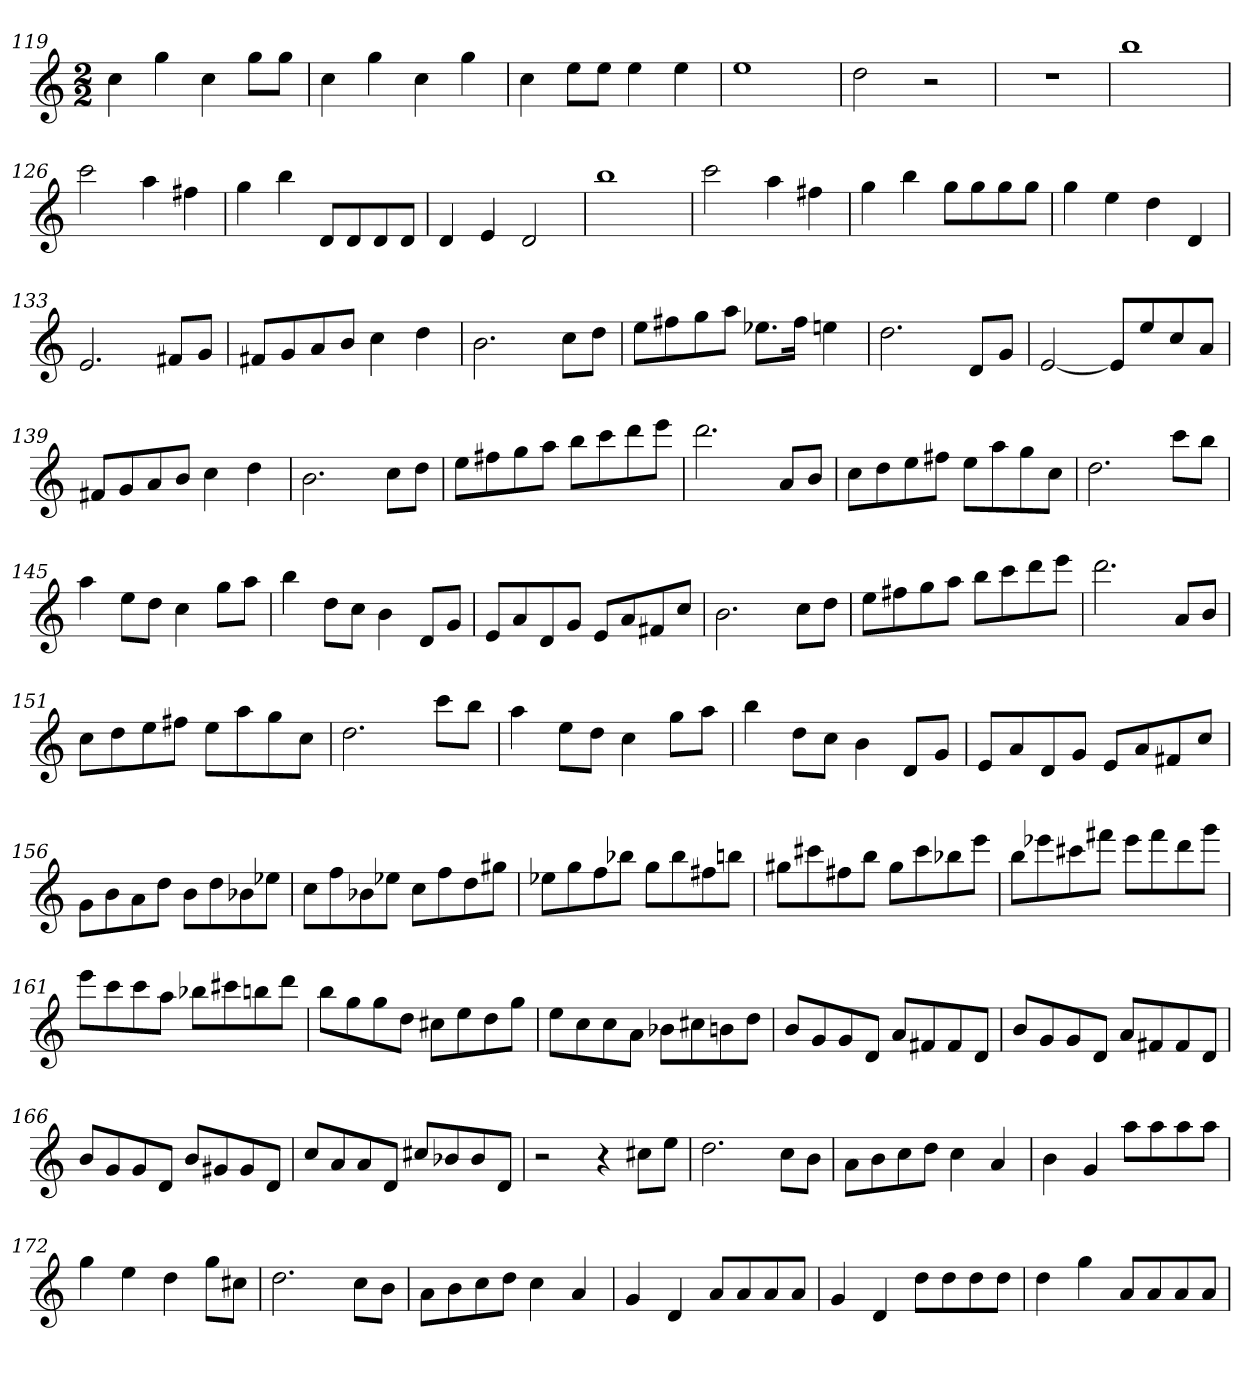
**kern
*part1
*staff1
*clefG2
*k[]
*C:
*M2/2
=119
4cc
4gg
4cc
8gg\L
8gg\J
=120
4cc
4gg
4cc
4gg
=121
4cc
8ee\L
8ee\J
4ee
4ee
=122
1ee
=123
2dd
2r
=124
1r
=125
1bb
=126
2ccc
4aa
4ff#X
=127
4gg
4bb
8d/L
8d/
8d/
8d/J
=128
4d
4e
2d
=129
1bb
=130
2ccc
4aa
4ff#X
=131
4gg
4bb
8gg\L
8gg\
8gg\
8gg\J
=132
4gg
4ee
4dd
4d
=133
2.e
8f#X/L
8g/J
=134
8f#X/L
8g/
8a/
8b/J
4cc
4dd
=135
2.b
8cc\L
8dd\J
=136
8ee\L
8ff#X\
8gg\
8aa\J
8.ee-X\L
16ff#\Jk
4een
=137
2.dd
8d/L
8g/J
=138
[2e
8e/L]
8ee/
8cc/
8a/J
=139
8f#X/L
8g/
8a/
8b/J
4cc
4dd
=140
2.b
8cc\L
8dd\J
=141
8ee\L
8ff#X\
8gg\
8aa\J
8bb\L
8ccc\
8ddd\
8eee\J
=142
2.ddd
8a/L
8b/J
=143
8cc\L
8dd\
8ee\
8ff#X\J
8ee\L
8aa\
8gg\
8cc\J
=144
2.dd
8ccc\L
8bb\J
=145
4aa
8ee\L
8dd\J
4cc
8gg\L
8aa\J
=146
4bb
8dd\L
8cc\J
4b
8d/L
8g/J
=147
8e/L
8a/
8d/
8g/J
8e/L
8a/
8f#X/
8cc/J
=148
2.b
8cc\L
8dd\J
=149
8ee\L
8ff#X\
8gg\
8aa\J
8bb\L
8ccc\
8ddd\
8eee\J
=150
2.ddd
8a/L
8b/J
=151
8cc\L
8dd\
8ee\
8ff#X\J
8ee\L
8aa\
8gg\
8cc\J
=152
2.dd
8ccc\L
8bb\J
=153
4aa
8ee\L
8dd\J
4cc
8gg\L
8aa\J
=154
4bb
8dd\L
8cc\J
4b
8d/L
8g/J
=155
8e/L
8a/
8d/
8g/J
8e/L
8a/
8f#X/
8cc/J
=156
8g\L
8b\
8a\
8dd\J
8b\L
8dd\
8b-X\
8ee-X\J
=157
8cc\L
8ff\
8b-X\
8ee-X\J
8cc\L
8ff\
8dd\
8gg#X\J
=158
8ee-X\L
8gg\
8ff\
8bb-X\J
8gg\L
8bb-\
8ff#X\
8bbn\J
=159
8gg#X\L
8ccc#X\
8ff#X\
8bb\J
8gg#\L
8ccc#\
8bb-X\
8eee\J
=160
8bb\L
8eee-X\
8ccc#X\
8fff#X\J
8eee-\L
8fff#\
8ddd\
8ggg\J
=161
8eee\L
8ccc\
8ccc\
8aa\J
8bb-X\L
8ccc#X\
8bbn\
8ddd\J
=162
8bb\L
8gg\
8gg\
8dd\J
8cc#X\L
8ee\
8dd\
8gg\J
=163
8ee\L
8cc\
8cc\
8a\J
8b-X\L
8cc#X\
8bn\
8dd\J
=164
8b/L
8g/
8g/
8d/J
8a/L
8f#X/
8f#/
8d/J
=165
8b/L
8g/
8g/
8d/J
8a/L
8f#X/
8f#/
8d/J
=166
8b/L
8g/
8g/
8d/J
8b/L
8g#X/
8g#/
8d/J
=167
8cc/L
8a/
8a/
8d/J
8cc#X/L
8b-X/
8b-/
8d/J
=168
2r
4r
8cc#X\L
8ee\J
=169
2.dd
8cc\L
8b\J
=170
8a\L
8b\
8cc\
8dd\J
4cc
4a
=171
4b
4g
8aa\L
8aa\
8aa\
8aa\J
=172
4gg
4ee
4dd
8gg\L
8cc#X\J
=173
2.dd
8cc\L
8b\J
=174
8a\L
8b\
8cc\
8dd\J
4cc
4a
=175
4g
4d
8a/L
8a/
8a/
8a/J
=176
4g
4d
8dd\L
8dd\
8dd\
8dd\J
=177
4dd
4gg
8a/L
8a/
8a/
8a/J
=
*-
